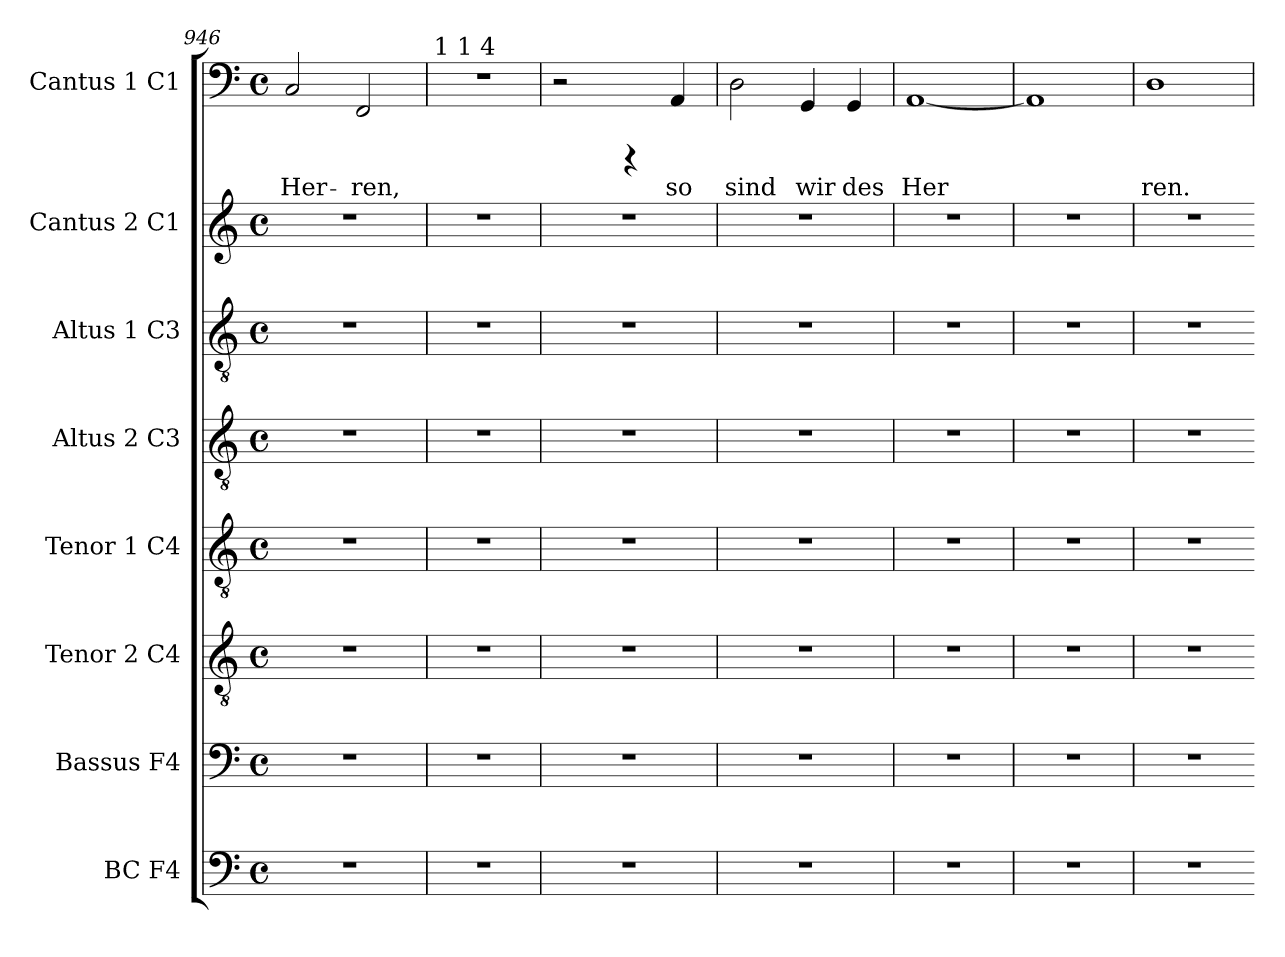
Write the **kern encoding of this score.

**kern	**kern	**kern	**kern	**kern	**kern	**kern	**kern	**text
*part8	*part7	*part6	*part5	*part4	*part3	*part2	*part1	*part1
*staff8	*staff7	*staff6	*staff5	*staff4	*staff3	*staff2	*staff1	*staff1
*I"BC  F4	*I"Bassus  F4	*I"Tenor 2  C4	*I"Tenor 1  C4	*I"Altus 2  C3	*I"Altus 1  C3	*I"Cantus 2  C1	*I"Cantus 1  C1	*
*clefF4	*clefF4	*clefGv2	*clefGv2	*clefGv2	*clefGv2	*clefG2	*clefF4	*
*k[]	*k[]	*k[]	*k[]	*k[]	*k[]	*k[]	*k[]	*
*C:	*C:	*C:	*C:	*C:	*C:	*C:	*C:	*
*M4/4	*M4/4	*M4/4	*M4/4	*M4/4	*M4/4	*M4/4	*M4/4	*
*met(c)	*met(c)	*met(c)	*met(c)	*met(c)	*met(c)	*met(c)	*met(c)	*
=946	=946	=946	=946	=946	=946	=946	=946	=946
!	!	!	!	!	!	!	!	!LO:LY:b:cj
1r	1r	1r	1r	1r	1r	1r	2C/	Her-
!	!	!	!	!	!	!	!	!LO:LY:b:cj
.	.	.	.	.	.	.	2FF/	-ren,
!!LO:PB:g=z
=947	=947	=947	=947	=947	=947	=947	=947	=947
!	!	!	!	!	!	!	!LO:TX:a:t=1 1 4	!
1r	1r	1r	1r	1r	1r	1r	1r	.
=948	=948	=948	=948	=948	=948	=948	=948	=948
1r	1r	1r	1r	1r	1r	1r	2r	.
.	.	.	.	.	.	.	4rCCC	.
!	!	!	!	!	!	!	!	!LO:LY:b:cj
.	.	.	.	.	.	.	4AA/	so
=949	=949	=949	=949	=949	=949	=949	=949	=949
!	!	!	!	!	!	!	!	!LO:LY:b:cj
1r	1r	1r	1r	1r	1r	1r	2D\	sind
!	!	!	!	!	!	!	!	!LO:LY:b:cj
.	.	.	.	.	.	.	4GG/	wir
!	!	!	!	!	!	!	!	!LO:LY:b:cj
.	.	.	.	.	.	.	4GG/	des
=950	=950	=950	=950	=950	=950	=950	=950	=950
!	!	!	!	!	!	!	!	!LO:LY:b:cj
1r	1r	1r	1r	1r	1r	1r	[<1AA	Her-
=951	=951	=951	=951	=951	=951	=951	=951	=951
!	!	!	!	!	!	!	!	!LO:LY:b:cj
1r	1r	1r	1r	1r	1r	1r	1AA]	--
=952	=952	=952	=952	=952	=952	=952	=952	=952
!	!	!	!	!	!	!	!	!LO:LY:b:cj
1r	1r	1r	1r	1r	1r	1r	1D	-ren.
=	=	=	=	=	=	=	=!	=!
*-	*-	*-	*-	*-	*-	*-	*-	*-
